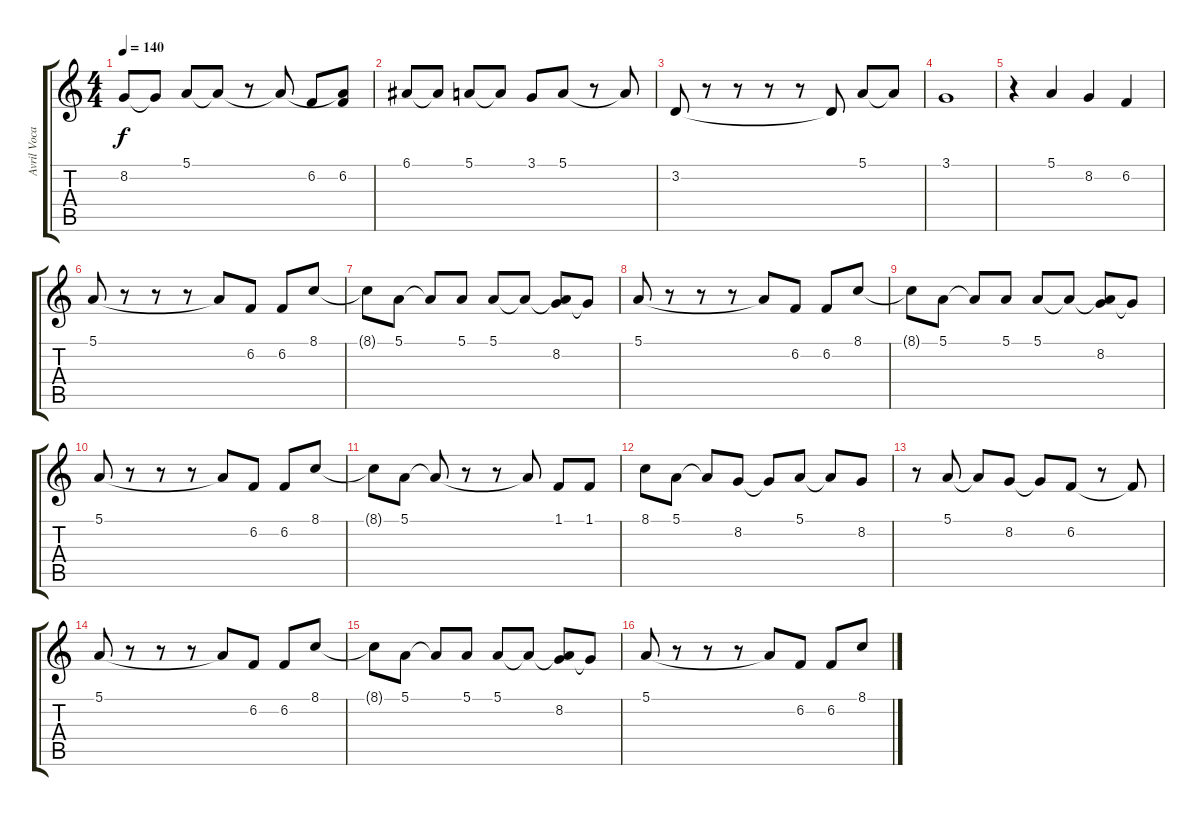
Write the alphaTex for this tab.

\track ("Avril Vocals" "Avril Voca") {instrument flute}
\staff {score tabs}
\tuning (E4 B3 G3 D3 A2 E2) {hide}
\ts (4 4)
\tempo 140
\clef g2
\ks c
8.2.8{dy f} 8.2{t}.8 5.1.8 5.1{t}.8 r.8 5.1{t}.8 6.2.8 (5.1{t} 6.2).8 |
6.1.8 6.1{t}.8 5.1.8 5.1{t}.8 3.1.8 5.1.8 r.8 5.1{t}.8 |
3.2.8 r.8 r.8 r.8 r.8 3.2{t}.8 5.1.8 5.1{t}.8 |
3.1.1 |
r.4 5.1.4 8.2.4 6.2.4 |
5.1.8 r.8 r.8 r.8 5.1{t}.8 6.2.8 6.2.8 8.1.8 |
8.1{t}.8 5.1.8 5.1{t}.8 5.1.8 5.1.8 5.1{t}.8 (5.1{t} 8.2).8 8.2{t}.8 |
5.1.8 r.8 r.8 r.8 5.1{t}.8 6.2.8 6.2.8 8.1.8 |
8.1{t}.8 5.1.8 5.1{t}.8 5.1.8 5.1.8 5.1{t}.8 (5.1{t} 8.2).8 8.2{t}.8 |
5.1.8 r.8 r.8 r.8 5.1{t}.8 6.2.8 6.2.8 8.1.8 |
8.1{t}.8 5.1.8 5.1{t}.8 r.8 r.8 5.1{t}.8 1.1.8 1.1.8 |
8.1.8 5.1.8 5.1{t}.8 8.2.8 8.2{t}.8 5.1.8 5.1{t}.8 8.2.8 |
r.8 5.1.8 5.1{t}.8 8.2.8 8.2{t}.8 6.2.8 r.8 6.2{t}.8 |
5.1.8 r.8 r.8 r.8 5.1{t}.8 6.2.8 6.2.8 8.1.8 |
8.1{t}.8 5.1.8 5.1{t}.8 5.1.8 5.1.8 5.1{t}.8 (5.1{t} 8.2).8 8.2{t}.8 |
5.1.8 r.8 r.8 r.8 5.1{t}.8 6.2.8 6.2.8 8.1.8
